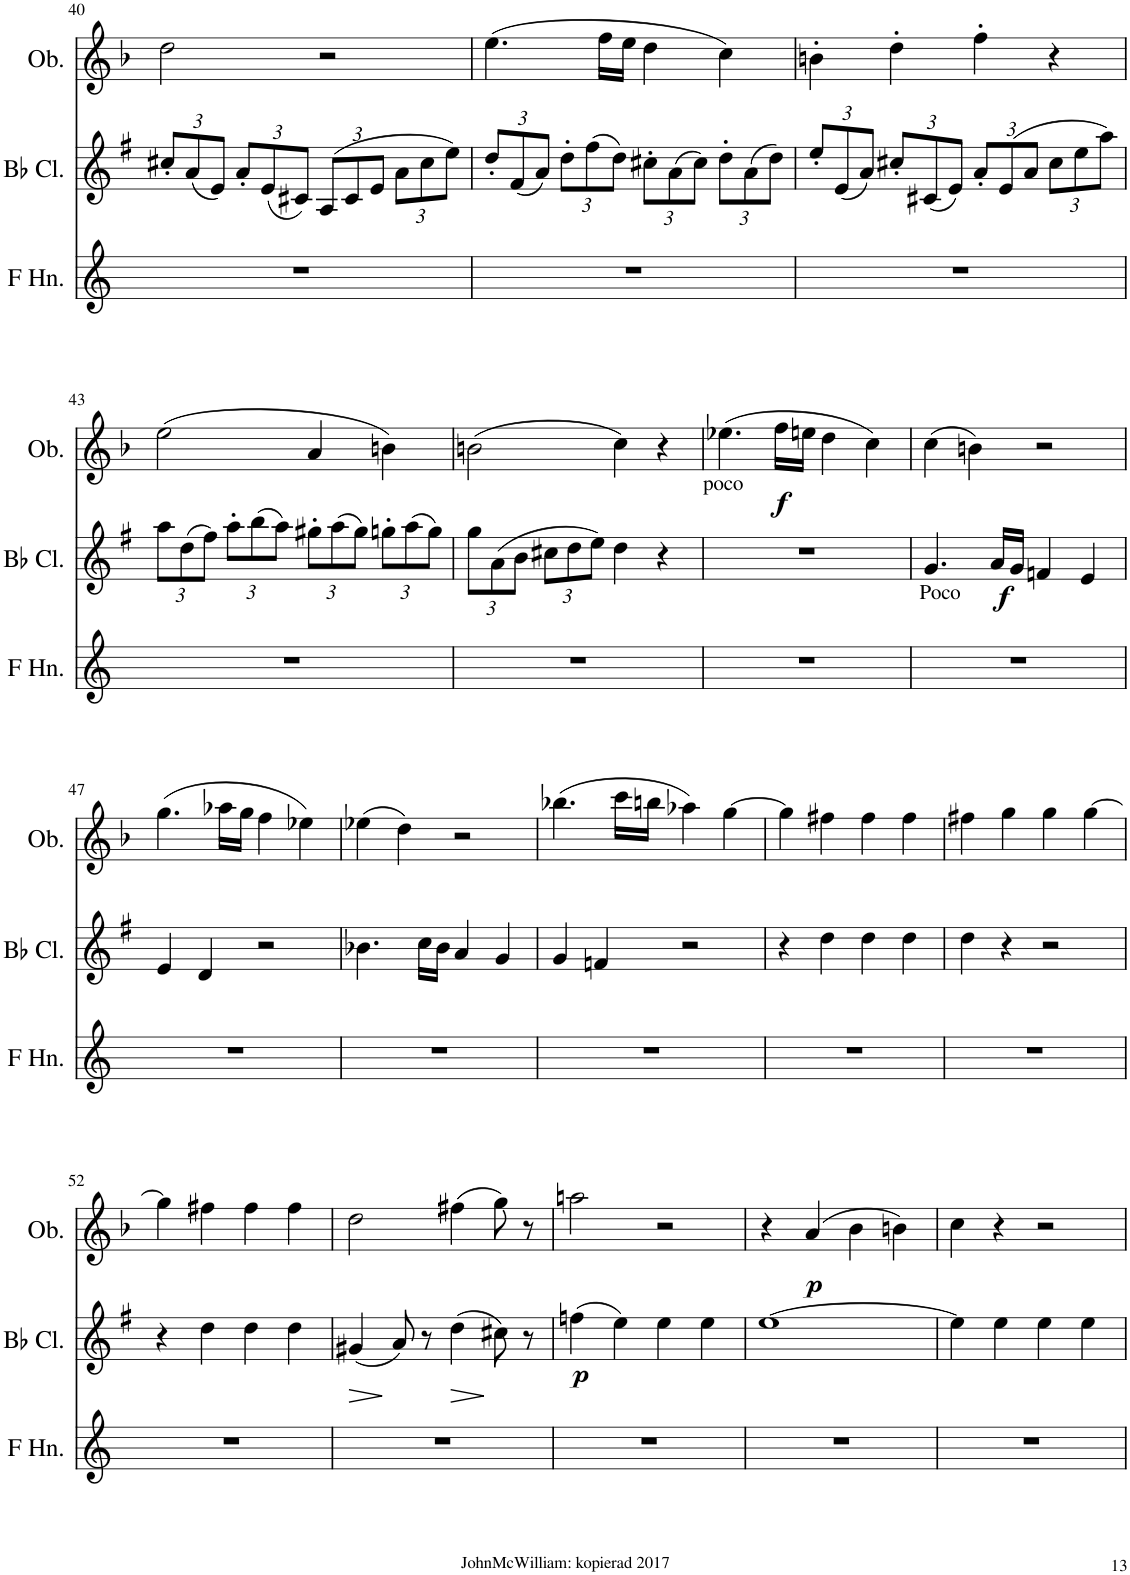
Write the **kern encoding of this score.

**kern	**kern	**dynam	**kern	**dynam
*part3	*part2	*part2	*part1	*part1
*staff3	*staff2	*staff2	*staff1	*staff1
*I"Horn in F	*I"Bb Clarinet	*	*I"Oboe	*
*	*I'Bb Cl.	*	*I'Ob.	*
!!LO:PB:g=z
*clefG2	*clefG2	*	*clefG2	*
*Trd4c7	*Trd1c2	*	*	*
*k[]	*k[f#]	*	*k[b-]	*
*M4/4	*M4/4	*	*M4/4	*
*	*Xbrackettup	*	*	*
=40	=40	=40	=40	=40
1r	12cc#X'/L	.	2dd\	.
.	(12a/	.	.	.
.	12e/J)	.	.	.
.	12a'/L	.	.	.
.	(12e/	.	.	.
.	12c#X/J)	.	.	.
.	(12A/L	.	2r	.
.	12c#/	.	.	.
.	12e/J	.	.	.
.	12a\L	.	.	.
.	12cc#\	.	.	.
.	12ee\J)	.	.	.
=41	=41	=41	=41	=41
1r	12dd'/L	.	(4.ee\	.
.	(12f#/	.	.	.
.	12a/J)	.	.	.
.	12dd'\L	.	.	.
.	(12ff#\	.	.	.
.	.	.	16ff\LL	.
.	12dd\J)	.	.	.
.	.	.	16ee\JJ	.
.	12cc#X'\L	.	4dd\	.
.	(12a\	.	.	.
.	12cc#\J)	.	.	.
.	12dd'\L	.	4cc\)	.
.	(12a\	.	.	.
.	12dd\J)	.	.	.
=42	=42	=42	=42	=42
1r	12ee'/L	.	4bn'\	.
.	(12e/	.	.	.
.	12a/J)	.	.	.
.	12cc#X'/L	.	4dd'\	.
.	(12c#X/	.	.	.
.	12e/J)	.	.	.
.	12a'/L	.	4ff'\	.
.	(12e/	.	.	.
.	12a/J	.	.	.
.	12cc#\L	.	4r	.
.	12ee\	.	.	.
.	12aa\J)	.	.	.
!!LO:LB:g=z
=43	=43	=43	=43	=43
1r	12aa\L	.	(2ee\	.
.	(12dd\	.	.	.
.	12ff#\J)	.	.	.
.	12aa'\L	.	.	.
.	(12bb\	.	.	.
.	12aa\J)	.	.	.
.	12gg#X'\L	.	4a/	.
.	(12aa\	.	.	.
.	12gg#\J)	.	.	.
.	12ggn'\L	.	4bn\)	.
.	(12aa\	.	.	.
.	12gg\J)	.	.	.
=44	=44	=44	=44	=44
1r	12gg\L	.	(2bn\	.
.	(12a\	.	.	.
.	12b\J	.	.	.
.	12cc#X\L	.	.	.
.	12dd\	.	.	.
.	12ee\J)	.	.	.
.	4dd\	.	4cc\)	.
.	4r	.	4r	.
=45	=45	=45	=45	=45
!	!	!	!LO:TX:b:t=poco	!
1r	1r	.	(4.ee-X\	.
!	!	!	!	!LO:DY:b
.	.	.	16ff\LL	f
.	.	.	16een\JJ	.
.	.	.	4dd\	.
.	.	.	4cc\)	.
=46	=46	=46	=46	=46
!	!LO:TX:b:t=Poco	!	!	!
1r	4.g/	.	(4cc\	.
.	.	.	4bn\)	.
!	!	!LO:DY:b	!	!
.	16a/LL	f	.	.
.	16g/JJ	.	.	.
.	4fn/	.	2r	.
.	4e/	.	.	.
!!LO:LB:g=z
=47	=47	=47	=47	=47
1r	4e/	.	(4.gg\	.
.	4d/	.	.	.
.	.	.	16aa-X\LL	.
.	.	.	16gg\JJ	.
.	2r	.	4ff\	.
.	.	.	4ee-X\)	.
=48	=48	=48	=48	=48
1r	4.b-X\	.	(4ee-X\	.
.	.	.	4dd\)	.
.	16cc\LL	.	.	.
.	16b-\JJ	.	.	.
.	4a/	.	2r	.
.	4g/	.	.	.
=49	=49	=49	=49	=49
1r	4g/	.	(4.bb-X\	.
.	4fn/	.	.	.
.	.	.	16ccc\LL	.
.	.	.	16bbn\JJ	.
.	2r	.	4aa-X\)	.
.	.	.	[4gg\	.
=50	=50	=50	=50	=50
1r	4r	.	4gg\]	.
.	4dd\	.	4ff#X\	.
.	4dd\	.	4ff#\	.
.	4dd\	.	4ff#\	.
=51	=51	=51	=51	=51
1r	4dd\	.	4ff#X\	.
.	4r	.	4gg\	.
.	2r	.	4gg\	.
.	.	.	[4gg\	.
!!LO:LB:g=z
=52	=52	=52	=52	=52
1r	4r	.	4gg\]	.
.	4dd\	.	4ff#X\	.
.	4dd\	.	4ff#\	.
.	4dd\	.	4ff#\	.
=53	=53	=53	=53	=53
!	!	!LO:HP:b	!	!
1r	(4g#X/	>	2dd\	.
.	8a/)	]	.	.
.	8r	.	.	.
!	!	!LO:HP:b	!	!
.	(4dd\	>	(4ff#X\	.
.	8cc#X\)	]	8gg\)	.
.	8r	.	8r	.
=54	=54	=54	=54	=54
!	!	!LO:DY:b	!	!
1r	(4ffn\	p	2aan\	.
.	4ee\)	.	.	.
.	4ee\	.	2r	.
.	4ee\	.	.	.
=55	=55	=55	=55	=55
1r	[1ee	.	4r	.
!	!	!	!	!LO:DY:b
.	.	.	(4a/	p
.	.	.	4b-\	.
.	.	.	4bn\)	.
=56	=56	=56	=56	=56
1r	4ee\]	.	4cc\	.
.	4ee\	.	4r	.
.	4ee\	.	2r	.
.	4ee\	.	.	.
=	=	=	=	=
*-	*-	*-	*-	*-
